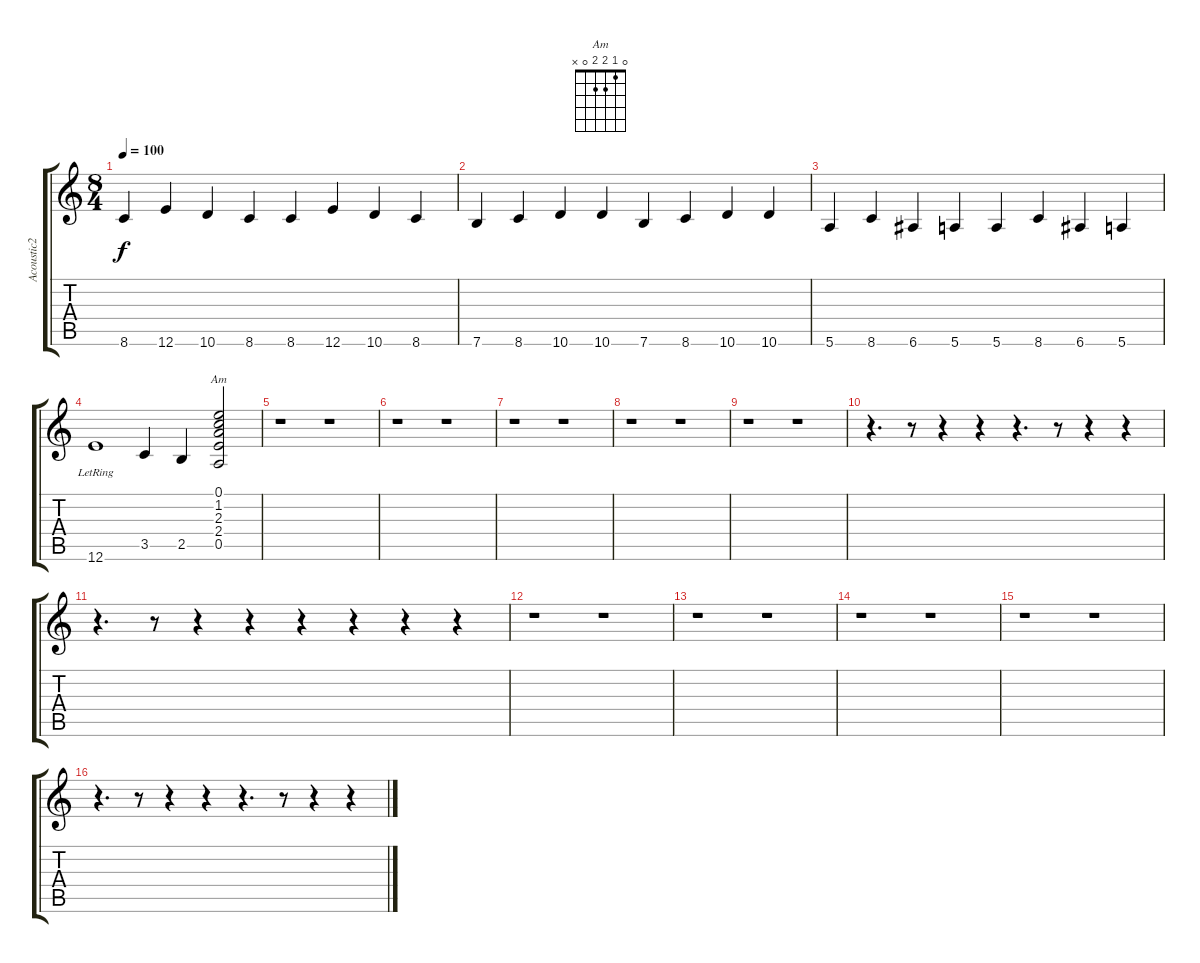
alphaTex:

\track ("Acoustic2" "Acoustic2") {instrument acousticguitarnylon}
\staff {score tabs}
\tuning (E4 B3 G3 D3 A2 E2) {hide}
\chord ("Am" 0 1 2 2 0 x)
\ts (8 4)
\tempo 100
\clef g2
\ks c
8.6.4{dy f} 12.6.4 10.6.4 8.6.4 8.6.4 12.6.4 10.6.4 8.6.4 |
7.6.4 8.6.4 10.6.4 10.6.4 7.6.4 8.6.4 10.6.4 10.6.4 |
5.6.4 8.6.4 6.6.4 5.6.4 5.6.4 8.6.4 6.6.4 5.6.4 |
12.6{lr}.1 3.5.4 2.5.4 (0.1 1.2 2.3 2.4 0.5).2{ch "Am"} |
r.1 r.1 |
r.1 r.1 |
r.1 r.1 |
r.1 r.1 |
r.1 r.1 |
r.4{d} r.8 r.4 r.4 r.4{d} r.8 r.4 r.4 |
r.4{d} r.8 r.4 r.4 r.4 r.4 r.4 r.4 |
r.1 r.1 |
r.1 r.1 |
r.1 r.1 |
r.1 r.1 |
r.4{d} r.8 r.4 r.4 r.4{d} r.8 r.4 r.4
